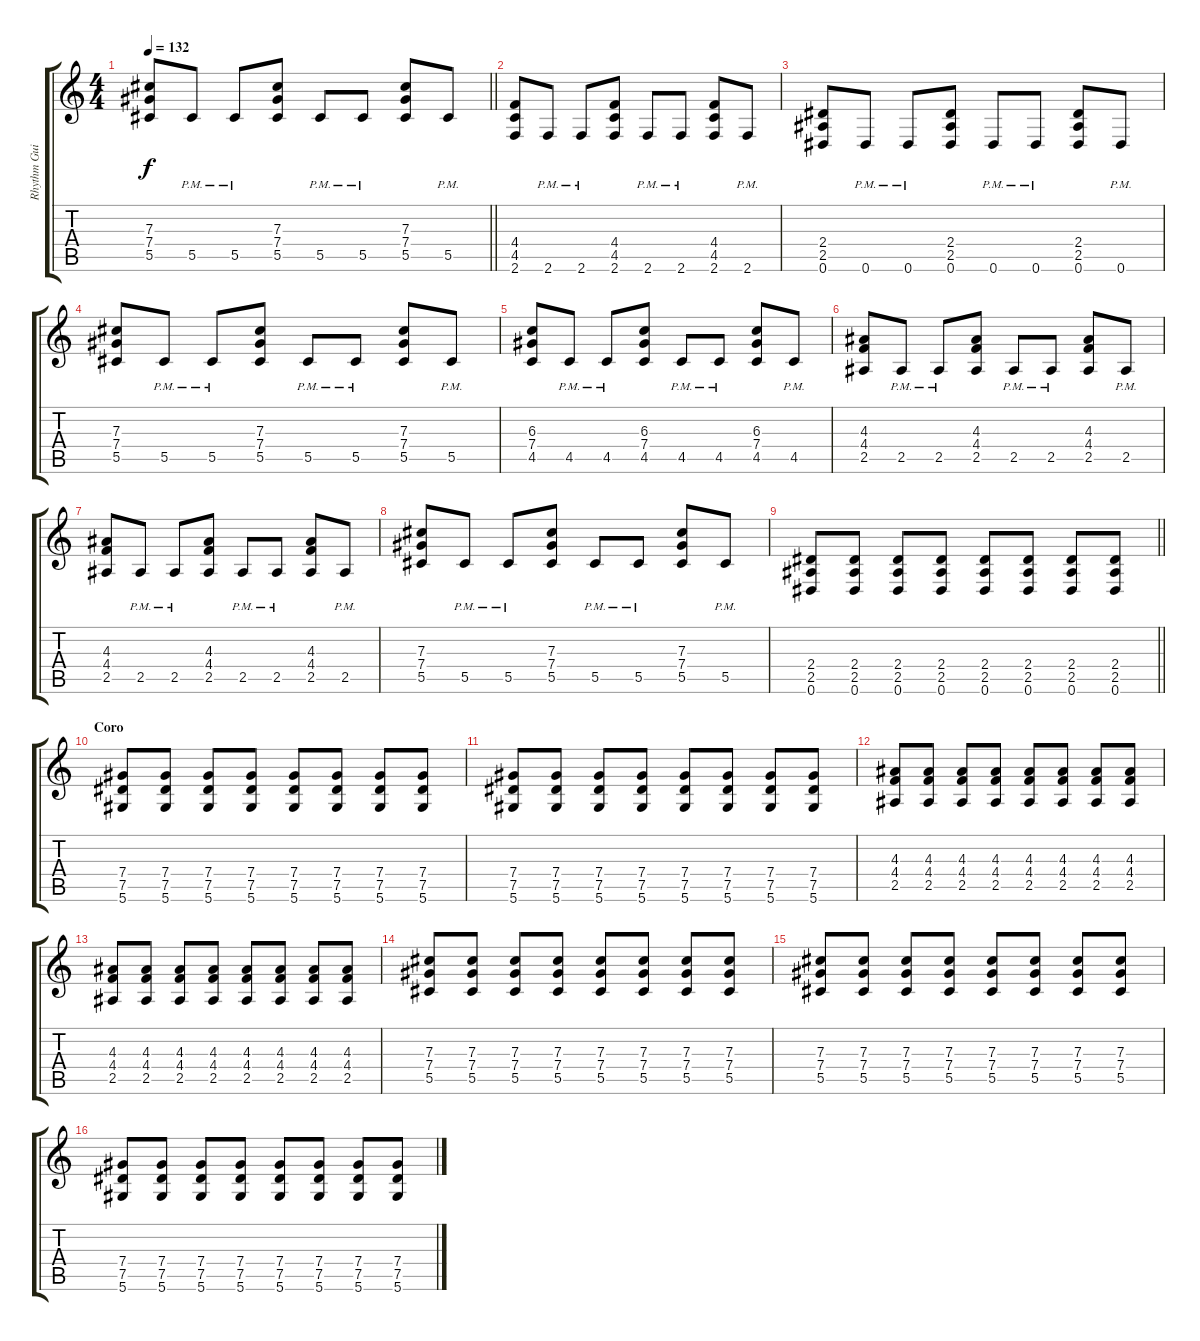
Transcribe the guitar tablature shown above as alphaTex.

\track ("Rhythm Guitar" "Rhythm Gui") {instrument distortionguitar}
\staff {score tabs}
\tuning (Eb4 Bb3 Gb3 Db3 Ab2 Eb2) {hide}
\ts (4 4)
\tempo 132
\clef g2
\barLineRight lightlight
\ks c
(7.3 7.4 5.5).8{dy f} 5.5{pm}.8 5.5{pm}.8 (7.3 7.4 5.5).8 5.5{pm}.8 5.5{pm}.8 (7.3 7.4 5.5).8 5.5{pm}.8 |
(4.4 4.5 2.6).8 2.6{pm}.8 2.6{pm}.8 (4.4 4.5 2.6).8 2.6{pm}.8 2.6{pm}.8 (4.4 4.5 2.6).8 2.6{pm}.8 |
(2.4 2.5 0.6).8 0.6{pm}.8 0.6{pm}.8 (2.4 2.5 0.6).8 0.6{pm}.8 0.6{pm}.8 (2.4 2.5 0.6).8 0.6{pm}.8 |
(7.3 7.4 5.5).8 5.5{pm}.8 5.5{pm}.8 (7.3 7.4 5.5).8 5.5{pm}.8 5.5{pm}.8 (7.3 7.4 5.5).8 5.5{pm}.8 |
(6.3 7.4 4.5).8 4.5{pm}.8 4.5{pm}.8 (6.3 7.4 4.5).8 4.5{pm}.8 4.5{pm}.8 (6.3 7.4 4.5).8 4.5{pm}.8 |
(4.3 4.4 2.5).8 2.5{pm}.8 2.5{pm}.8 (4.3 4.4 2.5).8 2.5{pm}.8 2.5{pm}.8 (4.3 4.4 2.5).8 2.5{pm}.8 |
(4.3 4.4 2.5).8 2.5{pm}.8 2.5{pm}.8 (4.3 4.4 2.5).8 2.5{pm}.8 2.5{pm}.8 (4.3 4.4 2.5).8 2.5{pm}.8 |
(7.3 7.4 5.5).8 5.5{pm}.8 5.5{pm}.8 (7.3 7.4 5.5).8 5.5{pm}.8 5.5{pm}.8 (7.3 7.4 5.5).8 5.5{pm}.8 |
\barLineRight lightlight
(2.4 2.5 0.6).8 (2.4 2.5 0.6).8 (2.4 2.5 0.6).8 (2.4 2.5 0.6).8 (2.4 2.5 0.6).8 (2.4 2.5 0.6).8 (2.4 2.5 0.6).8 (2.4 2.5 0.6).8 |
\section ("" "Coro")
(7.4 7.5 5.6).8 (7.4 7.5 5.6).8 (7.4 7.5 5.6).8 (7.4 7.5 5.6).8 (7.4 7.5 5.6).8 (7.4 7.5 5.6).8 (7.4 7.5 5.6).8 (7.4 7.5 5.6).8 |
(7.4 7.5 5.6).8 (7.4 7.5 5.6).8 (7.4 7.5 5.6).8 (7.4 7.5 5.6).8 (7.4 7.5 5.6).8 (7.4 7.5 5.6).8 (7.4 7.5 5.6).8 (7.4 7.5 5.6).8 |
(4.3 4.4 2.5).8 (4.3 4.4 2.5).8 (4.3 4.4 2.5).8 (4.3 4.4 2.5).8 (4.3 4.4 2.5).8 (4.3 4.4 2.5).8 (4.3 4.4 2.5).8 (4.3 4.4 2.5).8 |
(4.3 4.4 2.5).8 (4.3 4.4 2.5).8 (4.3 4.4 2.5).8 (4.3 4.4 2.5).8 (4.3 4.4 2.5).8 (4.3 4.4 2.5).8 (4.3 4.4 2.5).8 (4.3 4.4 2.5).8 |
(7.3 7.4 5.5).8 (7.3 7.4 5.5).8 (7.3 7.4 5.5).8 (7.3 7.4 5.5).8 (7.3 7.4 5.5).8 (7.3 7.4 5.5).8 (7.3 7.4 5.5).8 (7.3 7.4 5.5).8 |
(7.3 7.4 5.5).8 (7.3 7.4 5.5).8 (7.3 7.4 5.5).8 (7.3 7.4 5.5).8 (7.3 7.4 5.5).8 (7.3 7.4 5.5).8 (7.3 7.4 5.5).8 (7.3 7.4 5.5).8 |
(7.4 7.5 5.6).8 (7.4 7.5 5.6).8 (7.4 7.5 5.6).8 (7.4 7.5 5.6).8 (7.4 7.5 5.6).8 (7.4 7.5 5.6).8 (7.4 7.5 5.6).8 (7.4 7.5 5.6).8
